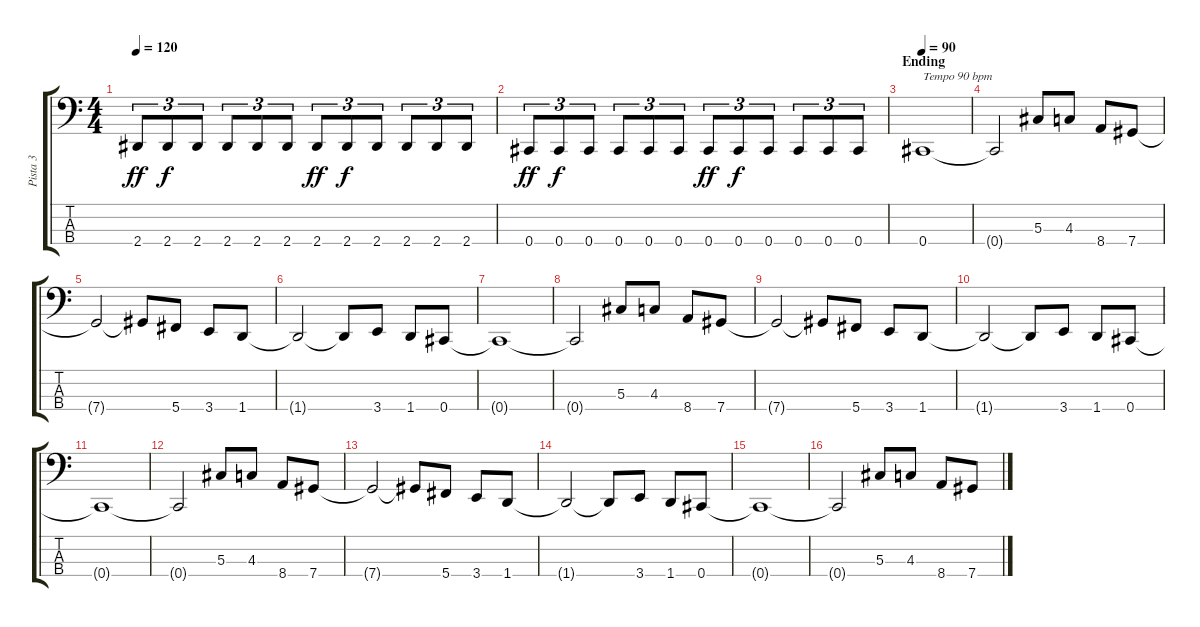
\track ("Pista 3" "Pista 3") {instrument electricbasspick}
\staff {score tabs}
\tuning (Gb2 Db2 Ab1 Db1) {hide}
\ts (4 4)
\tempo 120
\clef f4
\ks c
2.4.8{tu (3 2) dy ff} 2.4.8{tu (3 2) dy f} 2.4.8{tu (3 2)} 2.4.8{tu (3 2)} 2.4.8{tu (3 2)} 2.4.8{tu (3 2)} 2.4.8{tu (3 2) dy ff} 2.4.8{tu (3 2) dy f} 2.4.8{tu (3 2)} 2.4.8{tu (3 2)} 2.4.8{tu (3 2)} 2.4.8{tu (3 2)} |
0.4.8{tu (3 2) dy ff} 0.4.8{tu (3 2) dy f} 0.4.8{tu (3 2)} 0.4.8{tu (3 2)} 0.4.8{tu (3 2)} 0.4.8{tu (3 2)} 0.4.8{tu (3 2) dy ff} 0.4.8{tu (3 2) dy f} 0.4.8{tu (3 2)} 0.4.8{tu (3 2)} 0.4.8{tu (3 2)} 0.4.8{tu (3 2)} |
\section ("" "Ending")
\tempo 90
0.4.1{txt "Tempo 90 bpm"} |
0.4{t}.2 5.3.8 4.3.8 8.4.8 7.4.8 |
7.4{t}.2 7.4{t}.8 5.4.8 3.4.8 1.4.8 |
1.4{t}.2 1.4{t}.8 3.4.8 1.4.8 0.4.8 |
0.4{t}.1 |
0.4{t}.2 5.3.8 4.3.8 8.4.8 7.4.8 |
7.4{t}.2 7.4{t}.8 5.4.8 3.4.8 1.4.8 |
1.4{t}.2 1.4{t}.8 3.4.8 1.4.8 0.4.8 |
0.4{t}.1 |
0.4{t}.2 5.3.8 4.3.8 8.4.8 7.4.8 |
7.4{t}.2 7.4{t}.8 5.4.8 3.4.8 1.4.8 |
1.4{t}.2 1.4{t}.8 3.4.8 1.4.8 0.4.8 |
0.4{t}.1 |
0.4{t}.2 5.3.8 4.3.8 8.4.8 7.4.8
